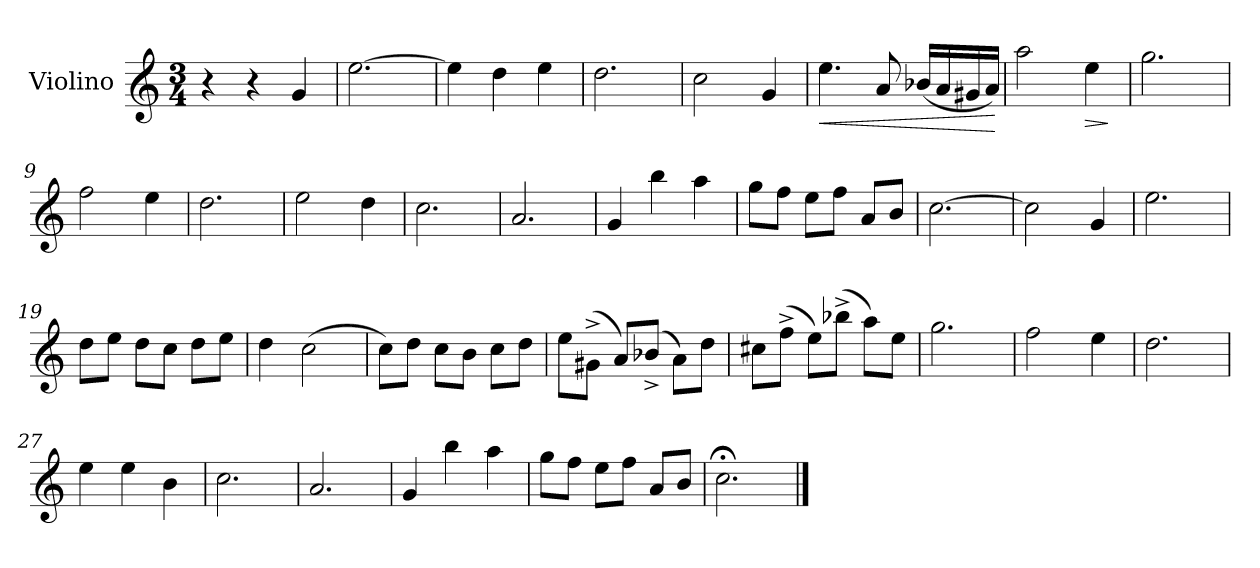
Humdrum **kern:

**kern	**dynam
*part1	*part1
*staff1	*staff1
*I"Violino	*
*I'Vln.	*
*clefG2	*
*k[]	*
*M3/4	*
*MM80	*
=1	=1
4r	.
4r	.
4g/	.
=2	=2
[2.ee\	.
=3	=3
4ee\]	.
4dd\	.
4ee\	.
=4	=4
2.dd\	.
=5	=5
2cc\	.
4g/	.
=6	=6
!	!LO:HP:b
4.ee\	<
8a/	.
(16b-X/LL	.
16a/	.
16g#X/	.
16a/JJ)	.
.	[
!!LO:LB:g=z
=7	=7
2aa\	.
!	!LO:HP:b
4ee\	>
.	]
=8	=8
2.gg\	.
=9	=9
2ff\	.
4ee\	.
=10	=10
2.dd\	.
=11	=11
2ee\	.
4dd\	.
=12	=12
2.cc\	.
=13	=13
2.a/	.
=14	=14
4g/	.
4bb\	.
4aa\	.
!!LO:LB:g=z
=15	=15
8gg\L	.
8ff\J	.
8ee\L	.
8ff\J	.
8a/L	.
8b/J	.
=16	=16
[2.cc\	.
=17	=17
2cc\]	.
4g/	.
=18	=18
2.ee\	.
=19	=19
8dd\L	.
8ee\J	.
8dd\L	.
8cc\J	.
8dd\L	.
8ee\J	.
=20	=20
4dd\	.
(2cc\	.
!!LO:LB:g=z
=21	=21
8cc\L)	.
8dd\J	.
8cc\L	.
8b\J	.
8cc\L	.
8dd\J	.
=22	=22
8ee\L	.
(8g#X^\J	.
8a/L)	.
(8b-X^/J	.
8a\L)	.
8dd\J	.
=23	=23
8cc#X\L	.
(8ff^\J	.
8ee\L)	.
(8bb-X^\J	.
8aa\L)	.
8ee\J	.
=24	=24
2.gg\	.
=25	=25
2ff\	.
4ee\	.
!!LO:LB:g=z
=26	=26
2.dd\	.
=27	=27
4ee\	.
4ee\	.
4b\	.
=28	=28
2.cc\	.
=29	=29
2.a/	.
=30	=30
4g/	.
4bb\	.
4aa\	.
=31	=31
8gg\L	.
8ff\J	.
8ee\L	.
8ff\J	.
8a/L	.
8b/J	.
=32	=32
2.cc;<\	.
==	==
*-	*-
